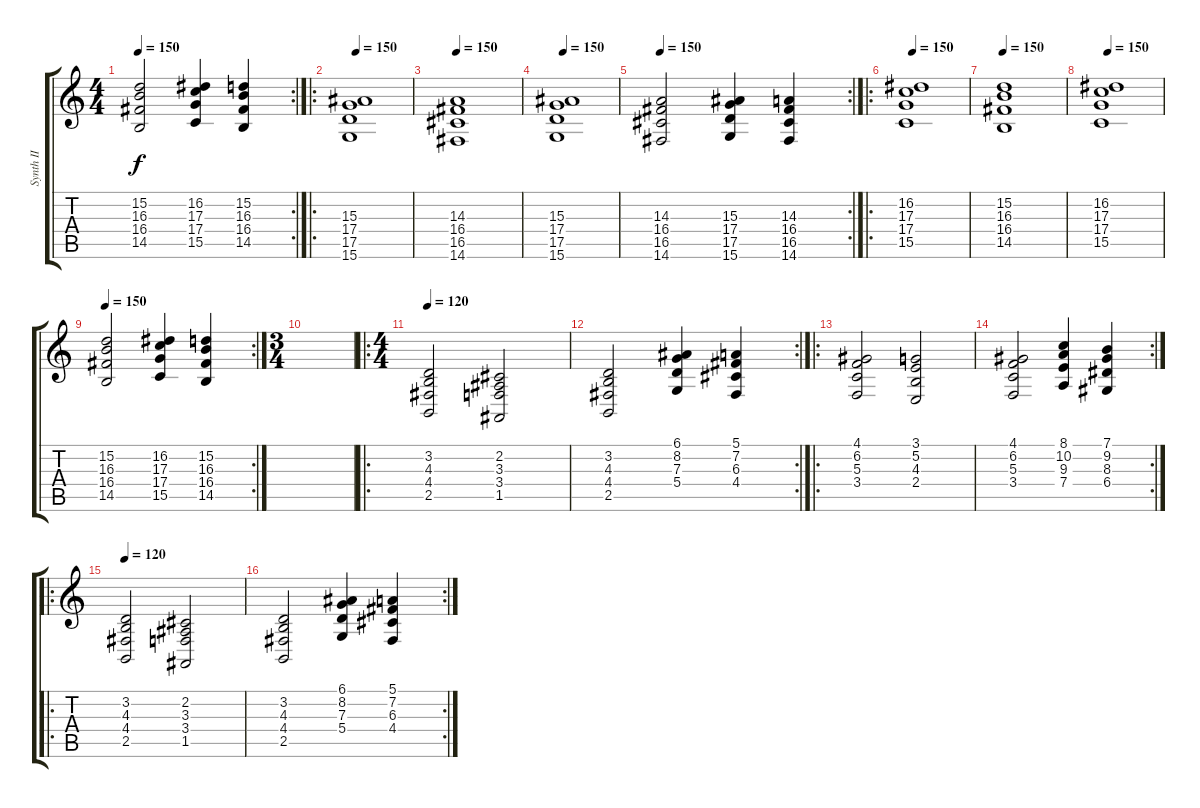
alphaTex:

\track ("Synth II" "Synth II") {instrument pad4choir}
\staff {score tabs}
\tuning (E4 B3 G3 D3 A2 E2) {hide}
\rc 2
\ts (4 4)
\tempo 150
\clef g2
\ks c
(15.2 16.3 16.4 14.5).2{dy f instrument pad4choir} (16.2 17.3 17.4 15.5).4 (15.2 16.3 16.4 14.5).4 |
\ro
\tempo 150
(15.3 17.4 17.5 15.6).1{volume 13} |
\tempo 150
(14.3 16.4 16.5 14.6).1 |
\tempo 150
(15.3 17.4 17.5 15.6).1 |
\rc 2
\tempo 150
(14.3 16.4 16.5 14.6).2 (15.3 17.4 17.5 15.6).4 (14.3 16.4 16.5 14.6).4 |
\ro
\tempo 150
(16.2 17.3 17.4 15.5).1{volume 13} |
\tempo 150
(15.2 16.3 16.4 14.5).1 |
\tempo 150
(16.2 17.3 17.4 15.5).1 |
\rc 2
\tempo 150
(15.2 16.3 16.4 14.5).2{instrument pad4choir} (16.2 17.3 17.4 15.5).4 (15.2 16.3 16.4 14.5).4 |
\ts (3 4)
|
\ro
\ts (4 4)
\tempo 120
(3.2 4.3 4.4 2.5).2{volume 16} (2.2 3.3 3.4 1.5).2 |
\rc 2
(3.2 4.3 4.4 2.5).2 (6.1 8.2 7.3 5.4).4 (5.1 7.2 6.3 4.4).4 |
\ro
(4.1 6.2 5.3 3.4).2 (3.1 5.2 4.3 2.4).2 |
\rc 2
(4.1 6.2 5.3 3.4).2 (8.1 10.2 9.3 7.4).4 (7.1 9.2 8.3 6.4).4 |
\ro
\tempo 120
(3.2 4.3 4.4 2.5).2{volume 16} (2.2 3.3 3.4 1.5).2 |
\rc 2
(3.2 4.3 4.4 2.5).2 (6.1 8.2 7.3 5.4).4 (5.1 7.2 6.3 4.4).4
